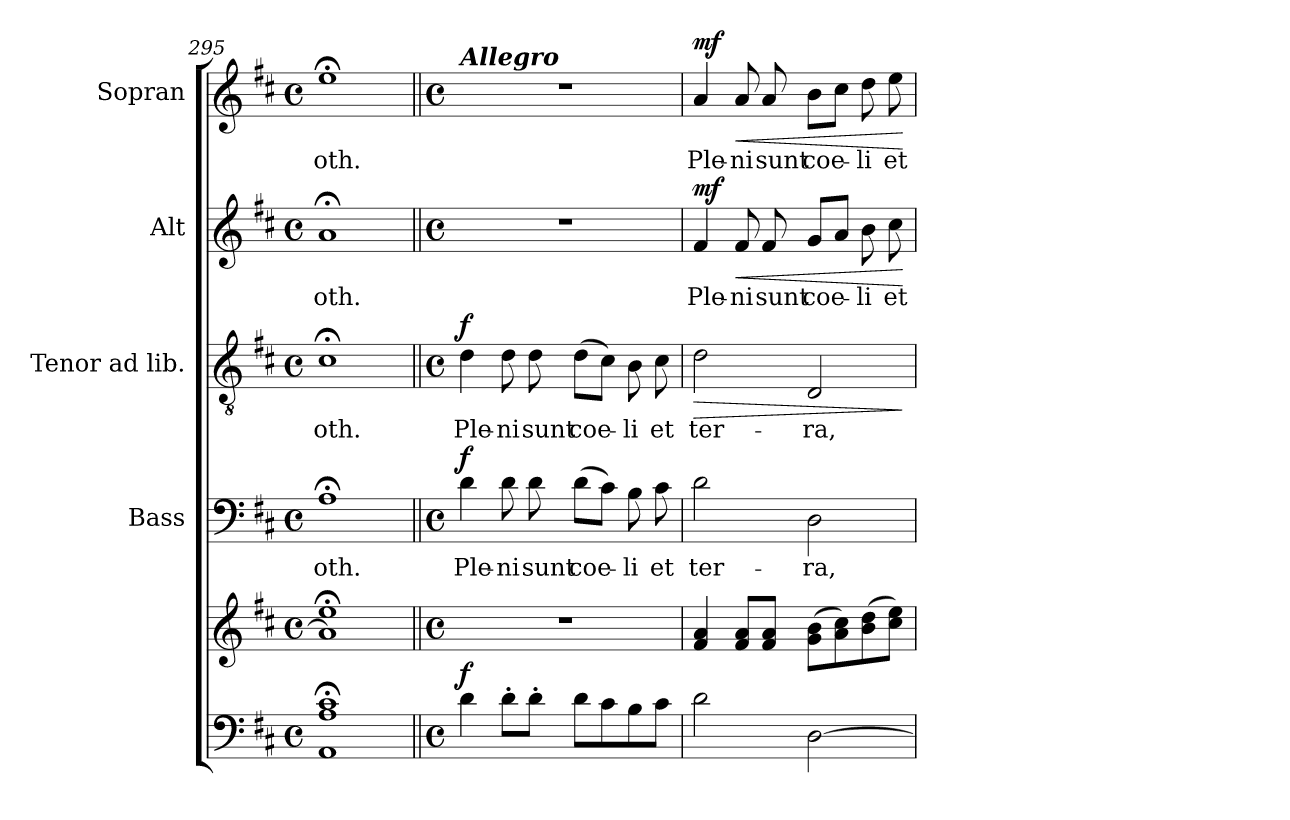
**kern	**kern	**dynam	**kern	**text	**dynam	**kern	**text	**dynam	**kern	**text	**dynam	**kern	**text	**dynam
*part5	*part5	*part5	*part4	*part4	*part4	*part3	*part3	*part3	*part2	*part2	*part2	*part1	*part1	*part1
*staff6	*staff5	*staff5/6	*staff4	*staff4	*staff4	*staff3	*staff3	*staff3	*staff2	*staff2	*staff2	*staff1	*staff1	*staff1
*	*	*	*I"Bass	*	*	*I"Tenor ad lib.	*	*	*I"Alt	*	*	*I"Sopran	*	*
*	*	*	*I'B.	*	*	*I'T.	*	*	*I'A.	*	*	*I'S.	*	*
*clefF4	*clefG2	*	*clefF4	*	*	*clefGv2	*	*	*clefG2	*	*	*clefG2	*	*
*k[f#c#]	*k[f#c#]	*	*k[f#c#]	*	*	*k[f#c#]	*	*	*k[f#c#]	*	*	*k[f#c#]	*	*
*D:	*D:	*	*D:	*	*	*D:	*	*	*D:	*	*	*D:	*	*
*M4/4	*M4/4	*	*M4/4	*	*	*M4/4	*	*	*M4/4	*	*	*M4/4	*	*
*met(c)	*met(c)	*	*met(c)	*	*	*met(c)	*	*	*met(c)	*	*	*met(c)	*	*
=295	=295	=295	=295	=295	=295	=295	=295	=295	=295	=295	=295	=295	=295	=295
*^	*^	*	*	*	*	*	*	*	*	*	*	*	*	*
!	!	!	!	!	!	!LO:LY:b	!	!	!LO:LY:b	!	!	!LO:LY:b	!	!	!LO:LY:b	!
1A; 1c#;	1AA	1ee;<	1a]	.	1A;<	-oth.	.	1c#;<	-oth.	.	1a;<	-oth.	.	1ee;<	-oth.	.
*v	*v	*	*	*	*	*	*	*	*	*	*	*	*	*	*	*
*	*v	*v	*	*	*	*	*	*	*	*	*	*	*	*	*
=296||	=296||	=296||	=296||	=296||	=296||	=296||	=296||	=296||	=296||	=296||	=296||	=296||	=296||	=296||
*M4/4	*M4/4	*	*M4/4	*	*	*M4/4	*	*	*M4/4	*	*	*M4/4	*	*
*met(c)	*met(c)	*	*met(c)	*	*	*met(c)	*	*	*met(c)	*	*	*met(c)	*	*
*^	*^	*	*	*	*	*	*	*	*	*	*	*	*	*
!	!	!	!	!	!	!	!	!	!	!	!	!	!	!LO:TX:a:Bi:t=Allegro	!	!
!	!	!	!	!LO:DY:a=2	!	!LO:LY:b	!LO:DY:a	!	!LO:LY:b	!LO:DY:a	!	!	!	!	!	!
*v	*v	*	*	*	*	*	*	*	*	*	*	*	*	*	*	*
*	*v	*v	*	*	*	*	*	*	*	*	*	*	*	*	*
4d\	1r	f	4d\	Ple-	f	4d\	Ple-	f	1r	.	.	1r	.	.
!	!	!	!	!LO:LY:b	!	!	!LO:LY:b	!	!	!	!	!	!	!
8d'>\L	.	.	8d\	-ni	.	8d\	-ni	.	.	.	.	.	.	.
!	!	!	!	!LO:LY:b	!	!	!LO:LY:b	!	!	!	!	!	!	!
8d'>\J	.	.	8d\	sunt	.	8d\	sunt	.	.	.	.	.	.	.
!	!	!	!	!LO:LY:b	!	!	!LO:LY:b	!	!	!	!	!	!	!
8d\L	.	.	(>8d\L	coe-	.	(>8d\L	coe-	.	.	.	.	.	.	.
8c#\	.	.	8c#\J)	.	.	8c#\J)	.	.	.	.	.	.	.	.
!	!	!	!	!LO:LY:b	!	!	!LO:LY:b	!	!	!	!	!	!	!
8B\	.	.	8B\	-li	.	8B\	-li	.	.	.	.	.	.	.
!	!	!	!	!LO:LY:b	!	!	!LO:LY:b	!	!	!	!	!	!	!
8c#\J	.	.	8c#\	et	.	8c#\	et	.	.	.	.	.	.	.
=297	=297	=297	=297	=297	=297	=297	=297	=297	=297	=297	=297	=297	=297	=297
!	!	!	!	!LO:LY:b	!	!	!LO:LY:b	!LO:HP:b	!	!LO:LY:b	!LO:DY:a	!	!LO:LY:b	!LO:DY:a
2d\	4f#/ 4a/	.	2d\	ter-	.	2d\	ter-	>	4f#/	Ple-	mf	4a/	Ple-	mf
!	!	!	!	!	!	!	!	!	!	!LO:LY:b	!LO:HP:b	!	!LO:LY:b	!LO:HP:b
.	8f#/ 8a/L	.	.	.	.	.	.	.	8f#/	-ni	<	8a/	-ni	<
!	!	!	!	!	!	!	!	!	!	!LO:LY:b	!	!	!LO:LY:b	!
.	8f#/ 8a/J	.	.	.	.	.	.	.	8f#/	sunt	.	8a/	sunt	.
!	!	!	!	!LO:LY:b	!	!	!LO:LY:b	!	!	!LO:LY:b	!	!	!LO:LY:b	!
[2D\	(>8g\ 8b\L	.	2D\	-ra,	.	2D/	-ra,	.	8g/L	coe-	.	8b\L	coe-	.
.	8a\ 8cc#\)	.	.	.	.	.	.	.	8a/J	.	.	8cc#\J	.	.
!	!	!	!	!	!	!	!	!	!	!LO:LY:b	!	!	!LO:LY:b	!
.	(>8b\ 8dd\	.	.	.	.	.	.	.	8b\	-li	.	8dd\	-li	.
!	!	!	!	!	!	!	!	!	!	!LO:LY:b	!	!	!LO:LY:b	!
.	8cc#\ 8ee\J)	.	.	.	.	.	.	.	8cc#\	et	.	8ee\	et	.
.	.	.	.	.	.	.	.	]	.	.	[	.	.	[
=	=	=	=	=	=	=	=	=	=	=	=	=	=	=
*-	*-	*-	*-	*-	*-	*-	*-	*-	*-	*-	*-	*-	*-	*-
